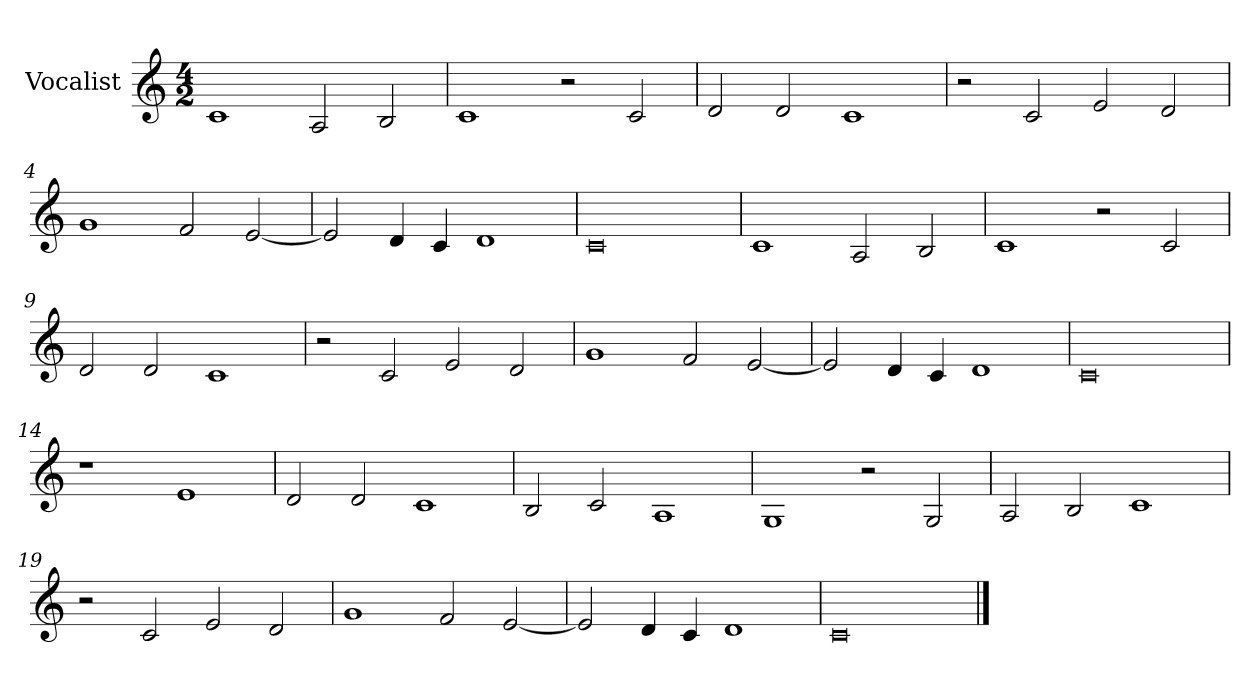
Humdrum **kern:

**kern
*part1
*staff1
*I"Vocalist
*k[]
*C:
*M4/2
=
1c
2A
2B
=1
1c
2r
2c
=2
2d
2d
1c
=3
2r
2c
2e
2d
=4
1g
2f
[2e
=5
2e]
4d
4c
1d
=6
0c
=7
1c
2A
2B
=8
1c
2r
2c
=9
2d
2d
1c
=10
2r
2c
2e
2d
=11
1g
2f
[2e
=12
2e]
4d
4c
1d
=13
0c
=14
1r
1e
=15
2d
2d
1c
=16
2B
2c
1A
=17
1G
2r
2G
=18
2A
2B
1c
=19
2r
2c
2e
2d
=20
1g
2f
[2e
=21
2e]
4d
4c
1d
=22
0c
==
*-
